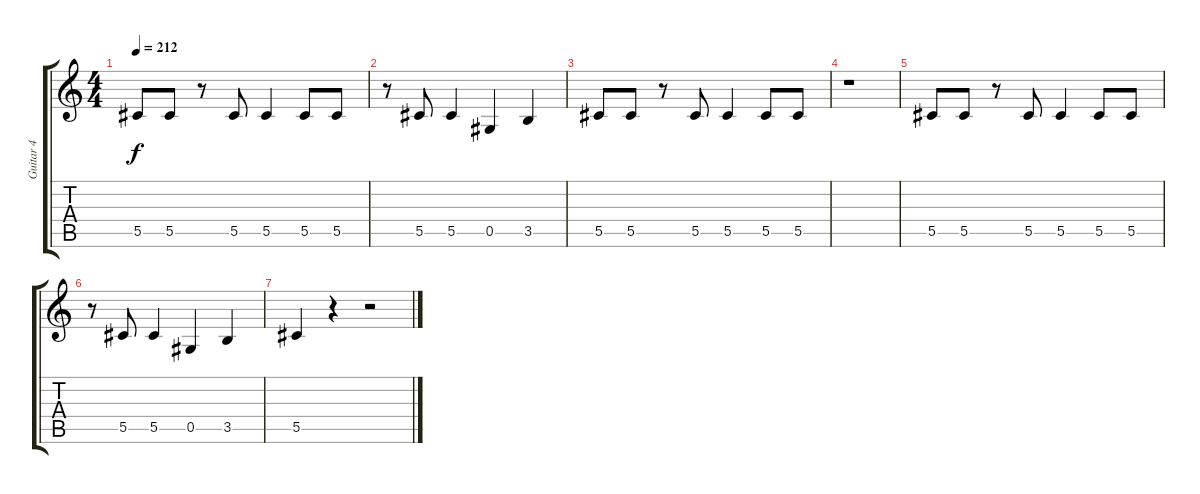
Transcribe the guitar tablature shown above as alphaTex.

\track ("Guitar 4" "Guitar 4") {instrument distortionguitar}
\staff {score tabs}
\tuning (Db4 Bb3 Gb3 Db3 Ab2 Eb2) {hide}
\ts (4 4)
\tempo 212
\clef g2
\ks c
5.5.8{dy f} 5.5.8 r.8 5.5.8 5.5.4 5.5.8 5.5.8 |
r.8 5.5.8 5.5.4 0.5.4 3.5.4 |
5.5.8 5.5.8 r.8 5.5.8 5.5.4 5.5.8 5.5.8 |
r.1 |
5.5.8 5.5.8 r.8 5.5.8 5.5.4 5.5.8 5.5.8 |
r.8 5.5.8 5.5.4 0.5.4 3.5.4 |
5.5.4 r.4 r.2
